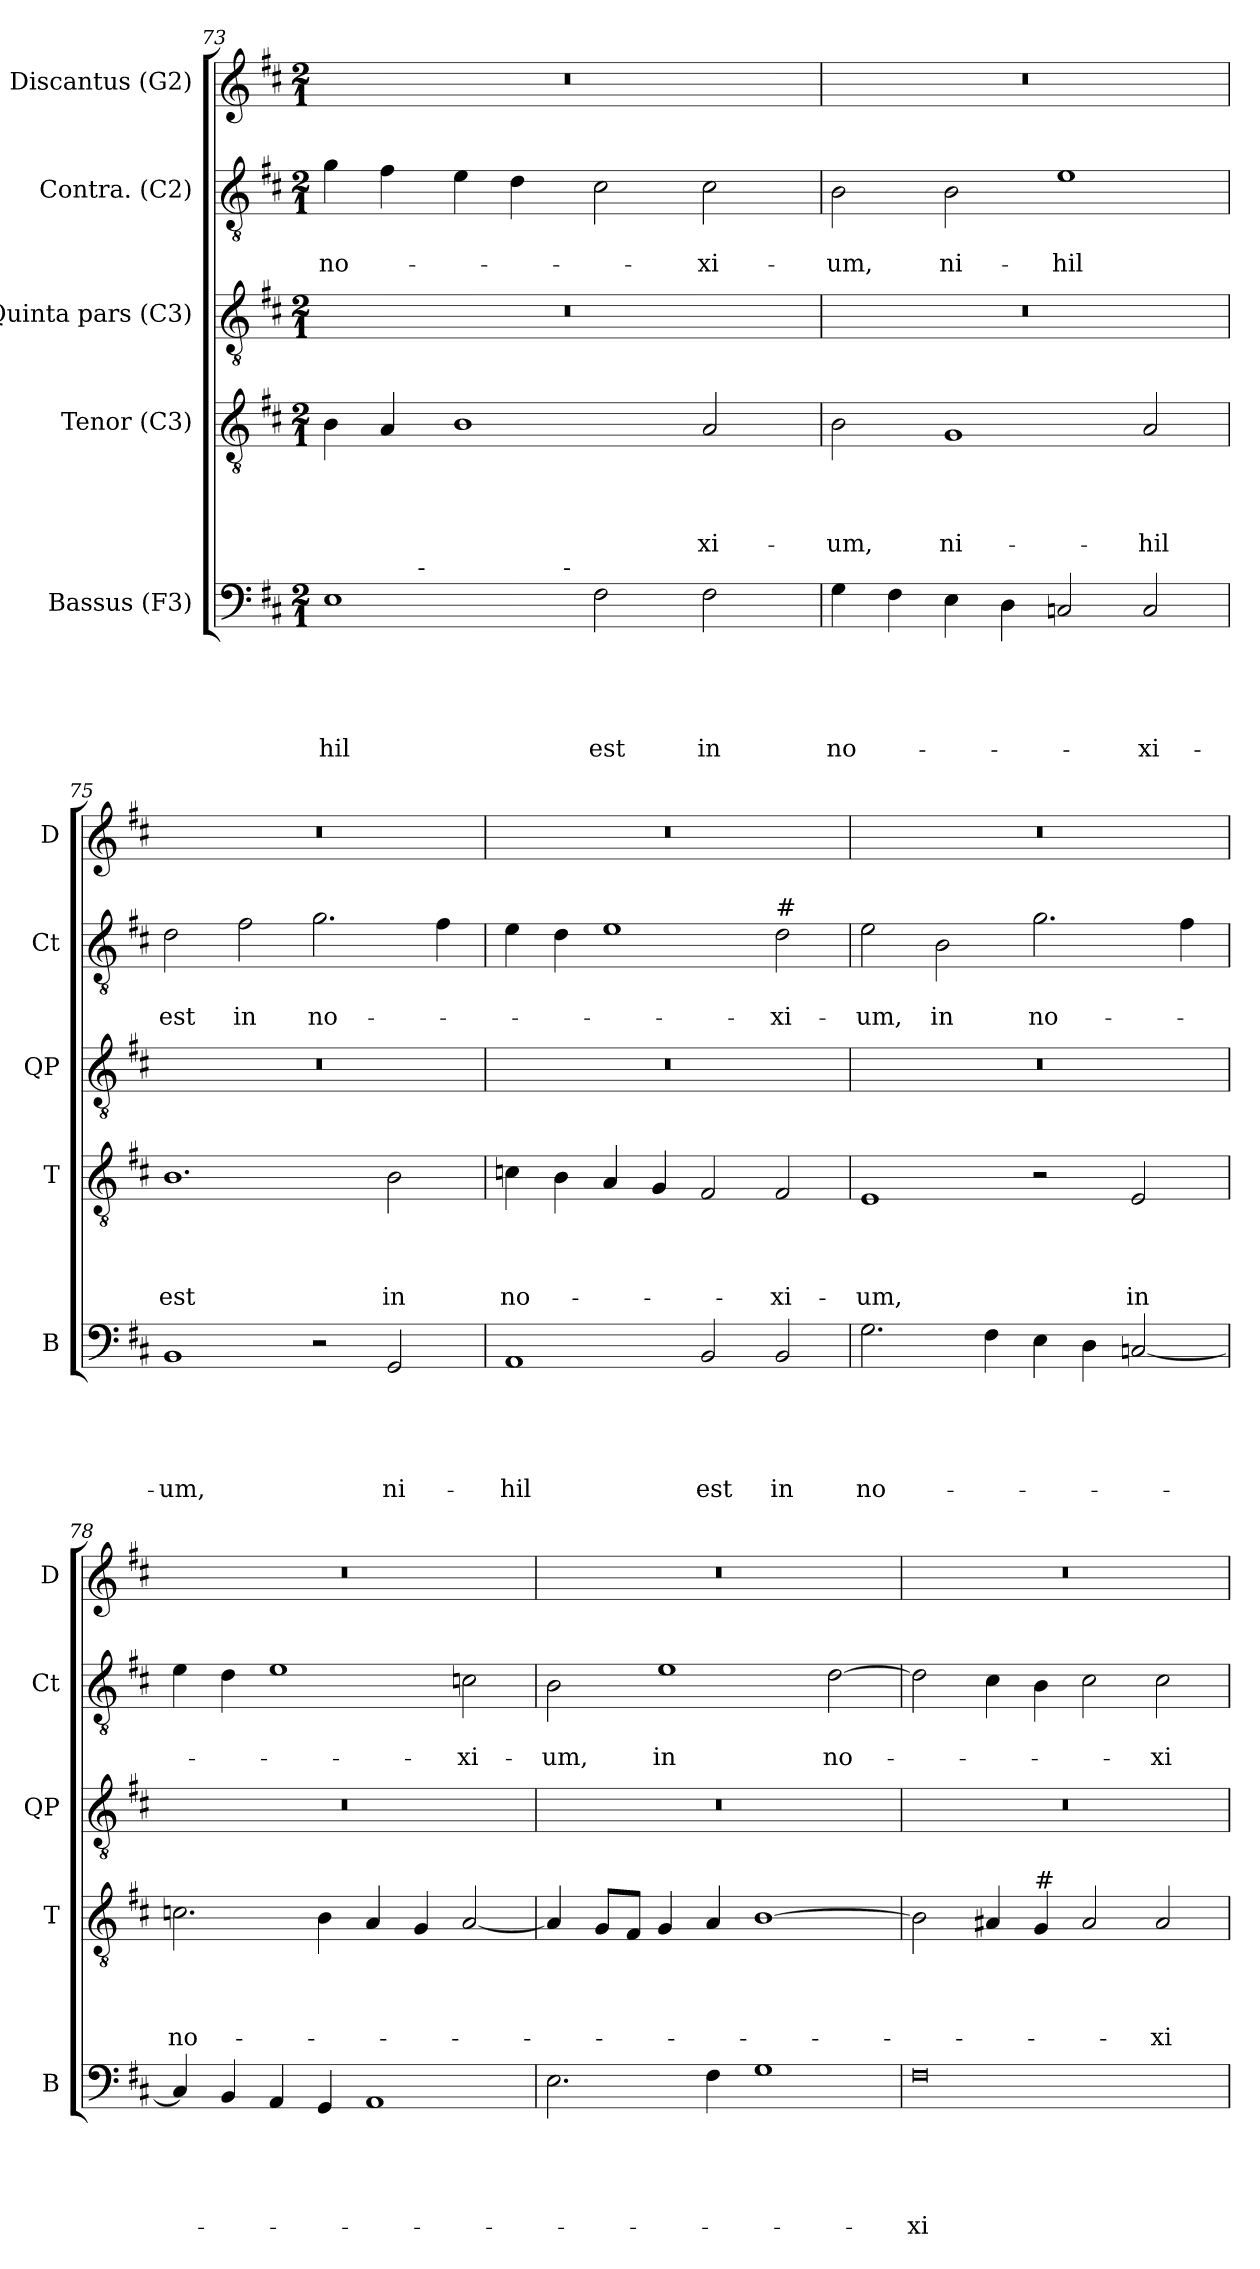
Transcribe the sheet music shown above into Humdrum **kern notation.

**kern	**text	**text	**text	**text	**text	**kern	**text	**text	**text	**text	**kern	**kern	**text	**text	**kern
*part5	*part5	*part5	*part5	*part5	*part5	*part4	*part4	*part4	*part4	*part4	*part3	*part2	*part2	*part2	*part1
*staff5	*staff5	*staff5	*staff5	*staff5	*staff5	*staff4	*staff4	*staff4	*staff4	*staff4	*staff3	*staff2	*staff2	*staff2	*staff1
*I"Bassus (F3)	*	*	*	*	*	*I"Tenor (C3)	*	*	*	*	*I"Quinta pars (C3)	*I"Contra. (C2)	*	*	*I"Discantus (G2)
*I'B	*	*	*	*	*	*I'T	*	*	*	*	*I'QP	*I'Ct	*	*	*I'D
!!LO:LB:g=z
*clefF4	*	*	*	*	*	*clefGv2	*	*	*	*	*clefGv2	*clefGv2	*	*	*clefG2
*k[f#c#]	*	*	*	*	*	*k[f#c#]	*	*	*	*	*k[f#c#]	*k[f#c#]	*	*	*k[f#c#]
*D:	*	*	*	*	*	*D:	*	*	*	*	*D:	*D:	*	*	*D:
*M2/1	*	*	*	*	*	*M2/1	*	*	*	*	*M2/1	*M2/1	*	*	*M2/1
=73	=73	=73	=73	=73	=73	=73	=73	=73	=73	=73	=73	=73	=73	=73	=73
!	!	!	!	!	!LO:LY:b	!	!	!	!	!	!	!	!	!LO:LY:b	!
*^	*	*	*	*	*	*	*	*	*	*	*	*	*	*	*
*	*^	*	*	*	*	*	*	*	*	*	*	*	*	*	*	*
1E	4.ryy	2ryy	.	.	.	.	-hil	4B\	.	.	.	.	0r	4g\	.	no-	0r
.	.	.	.	.	.	.	.	4A/	.	.	.	.	.	4f#\	.	.	.
!	!LO:TX:a:t=-	!	!	!	!	!	!	!	!	!	!	!	!	!	!	!	!
.	1ryy	.	.	.	.	.	.	.	.	.	.	.	.	.	.	.	.
.	.	4ryy	.	.	.	.	.	1B	.	.	.	.	.	4e\	.	.	.
.	.	8ryy	.	.	.	.	.	.	.	.	.	.	.	4d\	.	.	.
.	.	32ryy	.	.	.	.	.	.	.	.	.	.	.	.	.	.	.
!	!	!LO:TX:a:t=-	!	!	!	!	!	!	!	!	!	!	!	!	!	!	!
.	.	1ryy	.	.	.	.	.	.	.	.	.	.	.	.	.	.	.
!	!	!	!	!	!	!	!LO:LY:b	!	!	!	!	!	!	!	!	!	!
2F#\	.	.	.	.	.	.	est	.	.	.	.	.	.	2c#\	.	.	.
.	2ryy	.	.	.	.	.	.	.	.	.	.	.	.	.	.	.	.
!	!	!	!	!	!	!	!LO:LY:b	!	!	!	!	!LO:LY:b	!	!	!	!LO:LY:b	!
2F#\	.	.	.	.	.	.	in	2A/	.	.	.	-xi-	.	2c#\	.	-xi-	.
.	8ryy	.	.	.	.	.	.	.	.	.	.	.	.	.	.	.	.
.	.	16.ryy	.	.	.	.	.	.	.	.	.	.	.	.	.	.	.
=74	=74	=74	=74	=74	=74	=74	=74	=74	=74	=74	=74	=74	=74	=74	=74	=74	=74
!	!	!	!	!	!	!	!LO:LY:b	!	!	!	!	!LO:LY:b	!	!	!	!LO:LY:b	!
*v	*v	*v	*	*	*	*	*	*	*	*	*	*	*	*	*	*	*
4G\	.	.	.	.	no-	2B\	.	.	.	-um,	0r	2B\	.	-um,	0r
4F#\	.	.	.	.	.	.	.	.	.	.	.	.	.	.	.
!	!	!	!	!	!	!	!	!	!	!LO:LY:b	!	!	!	!LO:LY:b	!
4E\	.	.	.	.	.	1G	.	.	.	ni-	.	2B\	.	ni-	.
4D\	.	.	.	.	.	.	.	.	.	.	.	.	.	.	.
!	!	!	!	!	!	!	!	!	!	!	!	!	!	!LO:LY:b	!
2Cn/	.	.	.	.	.	.	.	.	.	.	.	1e	.	-hil	.
!	!	!	!	!	!LO:LY:b	!	!	!	!	!LO:LY:b	!	!	!	!	!
2C/	.	.	.	.	-xi-	2A/	.	.	.	-hil	.	.	.	.	.
=75	=75	=75	=75	=75	=75	=75	=75	=75	=75	=75	=75	=75	=75	=75	=75
!	!	!	!	!	!LO:LY:b	!	!	!	!	!LO:LY:b	!	!	!	!LO:LY:b	!
1BB	.	.	.	.	-um,	1.B	.	.	.	est	0r	2d\	.	est	0r
!	!	!	!	!	!	!	!	!	!	!	!	!	!	!LO:LY:b	!
.	.	.	.	.	.	.	.	.	.	.	.	2f#\	.	in	.
!	!	!	!	!	!	!	!	!	!	!	!	!	!	!LO:LY:b	!
2r	.	.	.	.	.	.	.	.	.	.	.	2.g\	.	no-	.
!	!	!	!	!	!LO:LY:b	!	!	!	!	!LO:LY:b	!	!	!	!	!
2GG/	.	.	.	.	ni-	2B\	.	.	.	in	.	.	.	.	.
.	.	.	.	.	.	.	.	.	.	.	.	4f#\	.	.	.
=76	=76	=76	=76	=76	=76	=76	=76	=76	=76	=76	=76	=76	=76	=76	=76
!	!	!	!	!	!LO:LY:b	!	!	!	!	!LO:LY:b	!	!	!	!	!
1AA	.	.	.	.	-hil	4cn\	.	.	.	no-	0r	4e\	.	.	0r
.	.	.	.	.	.	4B\	.	.	.	.	.	4d\	.	.	.
.	.	.	.	.	.	4A/	.	.	.	.	.	1e	.	.	.
.	.	.	.	.	.	4G/	.	.	.	.	.	.	.	.	.
!	!	!	!	!	!LO:LY:b	!	!	!	!	!	!	!	!	!	!
2BB/	.	.	.	.	est	2F#/	.	.	.	.	.	.	.	.	.
!	!	!	!	!	!	!	!	!	!	!	!	!LO:TX:a:t=#	!	!	!
!	!	!	!	!	!LO:LY:b	!	!	!	!	!LO:LY:b	!	!	!	!LO:LY:b	!
2BB/	.	.	.	.	in	2F#/	.	.	.	-xi-	.	2d\	.	-xi-	.
!!LO:PB:g=z
=77	=77	=77	=77	=77	=77	=77	=77	=77	=77	=77	=77	=77	=77	=77	=77
!	!	!	!	!	!LO:LY:b	!	!	!	!	!LO:LY:b	!	!	!	!LO:LY:b	!
2.G\	.	.	.	.	no-	1E	.	.	.	-um,	0r	2e\	.	-um,	0r
!	!	!	!	!	!	!	!	!	!	!	!	!	!	!LO:LY:b	!
.	.	.	.	.	.	.	.	.	.	.	.	2B\	.	in	.
4F#\	.	.	.	.	.	.	.	.	.	.	.	.	.	.	.
!	!	!	!	!	!	!	!	!	!	!	!	!	!	!LO:LY:b	!
4E\	.	.	.	.	.	2r	.	.	.	.	.	2.g\	.	no-	.
4D\	.	.	.	.	.	.	.	.	.	.	.	.	.	.	.
!	!	!	!	!	!	!	!	!	!	!LO:LY:b	!	!	!	!	!
[<2Cn/	.	.	.	.	.	2E/	.	.	.	in	.	.	.	.	.
.	.	.	.	.	.	.	.	.	.	.	.	4f#\	.	.	.
=78	=78	=78	=78	=78	=78	=78	=78	=78	=78	=78	=78	=78	=78	=78	=78
!	!	!	!	!	!	!	!	!	!	!LO:LY:b	!	!	!	!	!
4C/]	.	.	.	.	.	2.cn\	.	.	.	no-	0r	4e\	.	.	0r
4BB/	.	.	.	.	.	.	.	.	.	.	.	4d\	.	.	.
4AA/	.	.	.	.	.	.	.	.	.	.	.	1e	.	.	.
4GG/	.	.	.	.	.	4B\	.	.	.	.	.	.	.	.	.
1AA	.	.	.	.	.	4A/	.	.	.	.	.	.	.	.	.
.	.	.	.	.	.	4G/	.	.	.	.	.	.	.	.	.
!	!	!	!	!	!	!	!	!	!	!	!	!	!	!LO:LY:b	!
.	.	.	.	.	.	[<2A/	.	.	.	.	.	2cn\	.	-xi-	.
=79	=79	=79	=79	=79	=79	=79	=79	=79	=79	=79	=79	=79	=79	=79	=79
!	!	!	!	!	!	!	!	!	!	!	!	!	!	!LO:LY:b	!
2.E\	.	.	.	.	.	4A/]	.	.	.	.	0r	2B\	.	-um,	0r
.	.	.	.	.	.	8G/L	.	.	.	.	.	.	.	.	.
.	.	.	.	.	.	8F#/J	.	.	.	.	.	.	.	.	.
!	!	!	!	!	!	!	!	!	!	!	!	!	!	!LO:LY:b	!
.	.	.	.	.	.	4G/	.	.	.	.	.	1e	.	in	.
4F#\	.	.	.	.	.	4A/	.	.	.	.	.	.	.	.	.
1G	.	.	.	.	.	[>1B	.	.	.	.	.	.	.	.	.
!	!	!	!	!	!	!	!	!	!	!	!	!	!	!LO:LY:b	!
.	.	.	.	.	.	.	.	.	.	.	.	[>2d\	.	no-	.
=80	=80	=80	=80	=80	=80	=80	=80	=80	=80	=80	=80	=80	=80	=80	=80
!	!	!	!	!	!LO:LY:b:rj	!	!	!	!	!	!	!	!	!	!
0F#	.	.	.	.	-xi-	2B\]	.	.	.	.	0r	2d\]	.	.	0r
.	.	.	.	.	.	4A#X/	.	.	.	.	.	4c#\	.	.	.
!	!	!	!	!	!	!LO:TX:a:t=#	!	!	!	!	!	!	!	!	!
.	.	.	.	.	.	4G/	.	.	.	.	.	4B\	.	.	.
.	.	.	.	.	.	2A#/	.	.	.	.	.	2c#\	.	.	.
!	!	!	!	!	!	!	!	!	!	!LO:LY:b	!	!	!	!LO:LY:b	!
.	.	.	.	.	.	2A#/	.	.	.	-xi-	.	2c#\	.	-xi-	.
=	=	=	=	=	=	=	=	=	=	=	=	=	=	=	=
*-	*-	*-	*-	*-	*-	*-	*-	*-	*-	*-	*-	*-	*-	*-	*-
